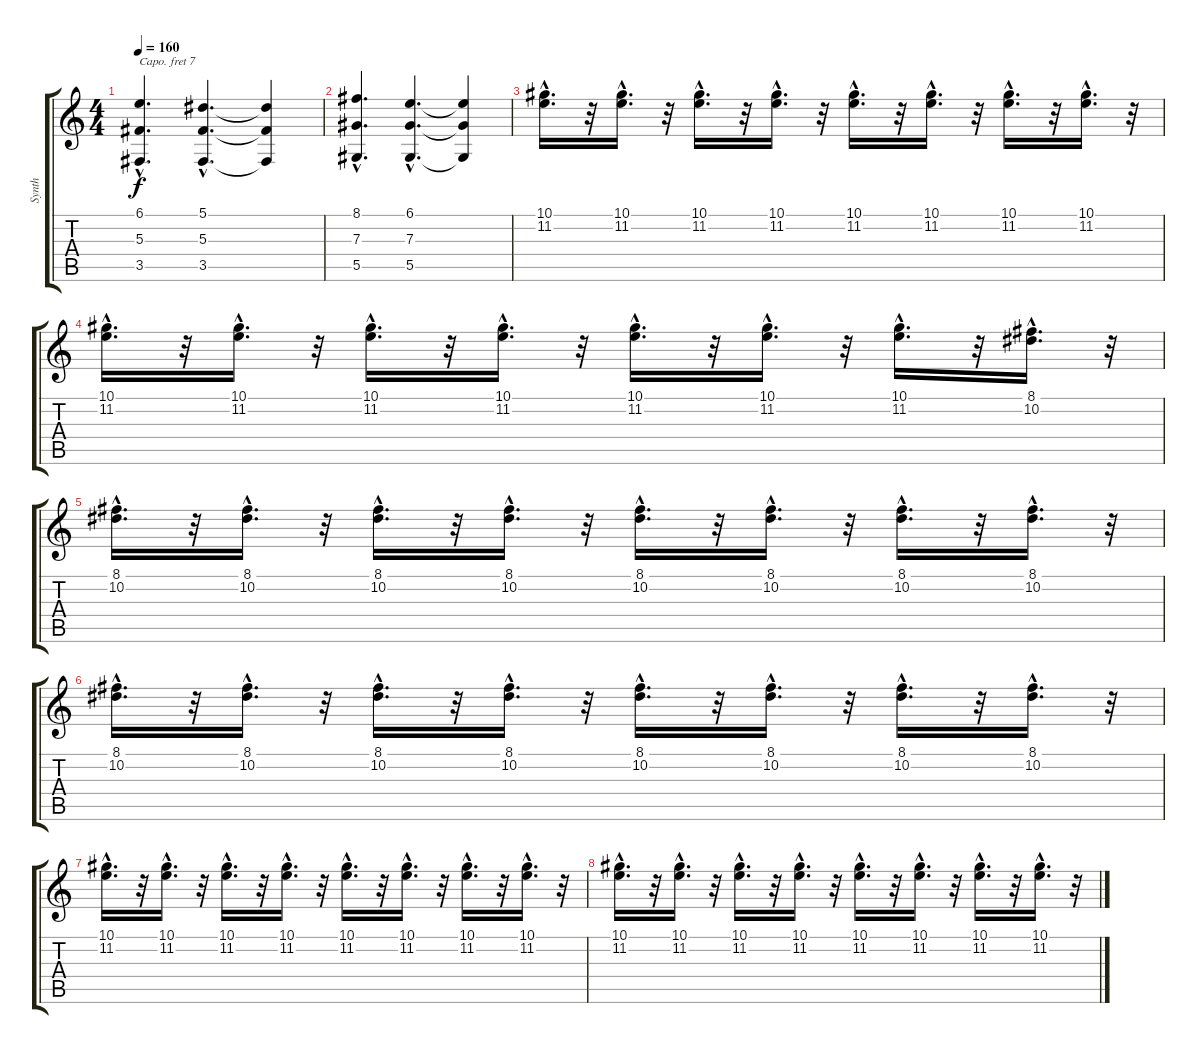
\track ("Synth" "Synth") {instrument stringensemble1}
\staff {score tabs}
\capo 7
\tuning (Eb4 Bb3 Gb3 Db3 Ab2 Eb2) {hide}
\ts (4 4)
\tempo 160
\clef g2
\ks c
(6.1{hac} 5.3{hac} 3.5{hac}).4{d dy f} (5.1{hac} 5.3{hac} 3.5{hac}).4{d} (5.1{t} 5.3{t} 3.5{t}).4 |
(8.1{hac} 7.3{hac} 5.5{hac}).4{d} (6.1{hac} 7.3{hac} 5.5{hac}).4{d} (6.1{t} 7.3{t} 5.5{t}).4 |
(10.1{hac} 11.2{hac}).16{d volume 6} r.32 (10.1{hac} 11.2{hac}).16{d} r.32 (10.1{hac} 11.2{hac}).16{d} r.32 (10.1{hac} 11.2{hac}).16{d} r.32 (10.1{hac} 11.2{hac}).16{d} r.32 (10.1{hac} 11.2{hac}).16{d} r.32 (10.1{hac} 11.2{hac}).16{d} r.32 (10.1{hac} 11.2{hac}).16{d} r.32 |
(10.1{hac} 11.2{hac}).16{d} r.32 (10.1{hac} 11.2{hac}).16{d} r.32 (10.1{hac} 11.2{hac}).16{d} r.32 (10.1{hac} 11.2{hac}).16{d} r.32 (10.1{hac} 11.2{hac}).16{d} r.32 (10.1{hac} 11.2{hac}).16{d} r.32 (10.1{hac} 11.2{hac}).16{d} r.32 (8.1{hac} 10.2{hac}).16{d} r.32 |
(8.1{hac} 10.2{hac}).16{d} r.32 (8.1{hac} 10.2{hac}).16{d} r.32 (8.1{hac} 10.2{hac}).16{d} r.32 (8.1{hac} 10.2{hac}).16{d} r.32 (8.1{hac} 10.2{hac}).16{d} r.32 (8.1{hac} 10.2{hac}).16{d} r.32 (8.1{hac} 10.2{hac}).16{d} r.32 (8.1{hac} 10.2{hac}).16{d} r.32 |
(8.1{hac} 10.2{hac}).16{d} r.32 (8.1{hac} 10.2{hac}).16{d} r.32 (8.1{hac} 10.2{hac}).16{d} r.32 (8.1{hac} 10.2{hac}).16{d} r.32 (8.1{hac} 10.2{hac}).16{d} r.32 (8.1{hac} 10.2{hac}).16{d} r.32 (8.1{hac} 10.2{hac}).16{d} r.32 (8.1{hac} 10.2{hac}).16{d} r.32 |
(10.1{hac} 11.2{hac}).16{d} r.32 (10.1{hac} 11.2{hac}).16{d} r.32 (10.1{hac} 11.2{hac}).16{d} r.32 (10.1{hac} 11.2{hac}).16{d} r.32 (10.1{hac} 11.2{hac}).16{d} r.32 (10.1{hac} 11.2{hac}).16{d} r.32 (10.1{hac} 11.2{hac}).16{d} r.32 (10.1{hac} 11.2{hac}).16{d} r.32 |
(10.1{hac} 11.2{hac}).16{d} r.32 (10.1{hac} 11.2{hac}).16{d} r.32 (10.1{hac} 11.2{hac}).16{d} r.32 (10.1{hac} 11.2{hac}).16{d} r.32 (10.1{hac} 11.2{hac}).16{d} r.32 (10.1{hac} 11.2{hac}).16{d} r.32 (10.1{hac} 11.2{hac}).16{d} r.32 (10.1{hac} 11.2{hac}).16{d} r.32
